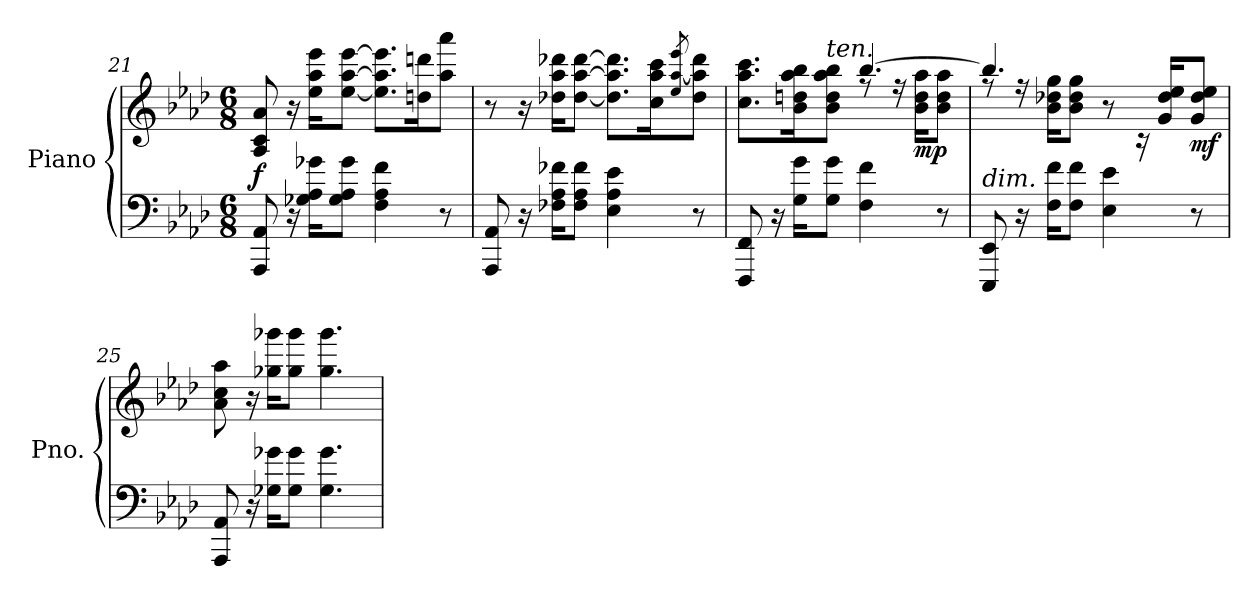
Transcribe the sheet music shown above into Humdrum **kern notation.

**kern	**kern	**dynam
*part1	*part1	*part1
*staff2	*staff1	*staff1/2
*I"Piano	*	*
*I'Pno.	*	*
*clefF4	*clefG2	*
*k[b-e-a-d-]	*k[b-e-a-d-]	*
*M6/8	*M6/8	*
=21	=21	=21
!	!	!LO:DY:a=2
8AAA-/ 8AA-/	8A-/ 8c/ 8a-/	f
16r	16r	.
16G-X\ 16A-\ 16g-X\KL	16ee-\ 16aa-\ 16eee-\KL	.
8G-\ 8A-\ 8g-\J	[8ee-\ [8aa-\ [8eee-\J	.
4F\ 4A-\ 4f\	8.ee-\] 8.aa-\] 8.eee-\]L	.
.	16ddn\ 16dddn\K	.
8r	8aa-\ 8aaa-\J	.
!!LO:LB:g=z
=22	=22	=22
8AAA-/ 8AA-/	8r	.
16r	16r	.
16F-X\ 16A-\ 16f-X\KL	16dd-X\ 16aa-\ 16ddd-X\KL	.
8F-\ 8A-\ 8f-\J	[8dd-\ [8aa-\ [8ddd-\J	.
4E-\ 4A-\ 4e-\	8.dd-\] 8.aa-\] 8.ddd-\]L	.
.	16cc\ 16aa-\ 16ccc\K	.
.	8qee-/ [8qaa-/ 8qeee-/	.
8r	8dd-\ 8aa-\] 8ddd-\J	.
=23	=23	=23
*	*^	*
8FFF/ 8FF/	8.cc\ 8.aa-\ 8.ccc\L	4.rcyy	.
16r	.	.	.
16G\ 16g\KL	16b-\ 16ddn\ 16aa-\ 16bb-\K	.	.
!	!LO:TX:a:i:t=ten.	!	!
8G\ 8g\J	8b-\ 8dd\ 8aa-\ 8bb-\J	.	.
4F\ 4f\	[4.bb-/	8rff	.
.	.	16rff	.
*	*MM112	*	*
!	!	!	!LO:DY:b
.	.	16b-\ 16dd\ 16aa-\KL	mp
8r	.	8b-\ 8dd\ 8aa-\J	.
=24	=24	=24	=24
!LO:TX:a:i:t=dim.	!	!	!
8EEE-/ 8EE-/	4.bb-/]	8rff	.
16r	.	16rff	.
16F\ 16f\KL	.	16b-\ 16dd-X\ 16gg\KL	.
8F\ 8f\J	.	8b-\ 8dd-\ 8gg\J	.
4E-\ 4e-\	8r	8reyy	.
.	16rc	4reyy	.
.	16g/ 16dd-/ 16ee-/KL	.	.
!	!	!	!LO:DY:b
8r	8g/ 8dd-/ 8ee-/J	.	mf
*	*v	*v	*
=25	=25	=25
8AAA-/ 8AA-/	8a-\ 8cc\ 8aa-\	.
16r	16r	.
16G-X\ 16g-X\KL	16gg-X\ 16ggg-X\KL	.
8G-\ 8g-\J	8gg-\ 8ggg-\J	.
4.G-\ 4.g-\	4.gg-\ 4.ggg-\	.
=	=	=
*-	*-	*-
